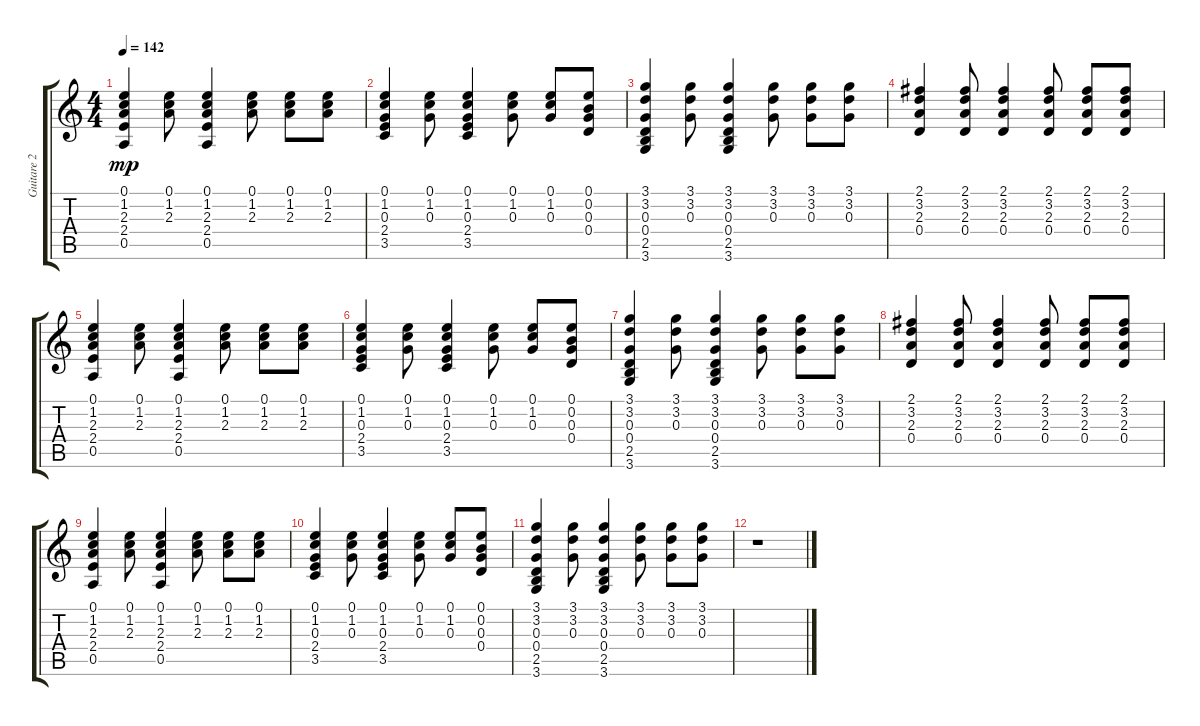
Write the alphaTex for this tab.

\track ("Guitare 2" "Guitare 2") {instrument acousticguitarsteel}
\staff {score tabs}
\tuning (E4 B3 G3 D3 A2 E2) {hide}
\ts (4 4)
\tempo 142
\clef g2
\ks c
(0.1 1.2 2.3 2.4 0.5).4{dy mp} (0.1 1.2 2.3).8 (0.1 1.2 2.3 2.4 0.5).4 (0.1 1.2 2.3).8 (0.1 1.2 2.3).8 (0.1 1.2 2.3).8 |
(0.1 1.2 0.3 2.4 3.5).4 (0.1 1.2 0.3).8 (0.1 1.2 0.3 2.4 3.5).4 (0.1 1.2 0.3).8 (0.1 1.2 0.3).8 (0.1 0.2 0.3 0.4).8 |
(3.1 3.2 0.3 0.4 2.5 3.6).4 (3.1 3.2 0.3).8 (3.1 3.2 0.3 0.4 2.5 3.6).4 (3.1 3.2 0.3).8 (3.1 3.2 0.3).8 (3.1 3.2 0.3).8 |
(2.1 3.2 2.3 0.4).4 (2.1 3.2 2.3 0.4).8 (2.1 3.2 2.3 0.4).4 (2.1 3.2 2.3 0.4).8 (2.1 3.2 2.3 0.4).8 (2.1 3.2 2.3 0.4).8 |
(0.1 1.2 2.3 2.4 0.5).4 (0.1 1.2 2.3).8 (0.1 1.2 2.3 2.4 0.5).4 (0.1 1.2 2.3).8 (0.1 1.2 2.3).8 (0.1 1.2 2.3).8 |
(0.1 1.2 0.3 2.4 3.5).4 (0.1 1.2 0.3).8 (0.1 1.2 0.3 2.4 3.5).4 (0.1 1.2 0.3).8 (0.1 1.2 0.3).8 (0.1 0.2 0.3 0.4).8 |
(3.1 3.2 0.3 0.4 2.5 3.6).4{volume 7} (3.1 3.2 0.3).8 (3.1 3.2 0.3 0.4 2.5 3.6).4 (3.1 3.2 0.3).8 (3.1 3.2 0.3).8 (3.1 3.2 0.3).8 |
(2.1 3.2 2.3 0.4).4 (2.1 3.2 2.3 0.4).8 (2.1 3.2 2.3 0.4).4 (2.1 3.2 2.3 0.4).8 (2.1 3.2 2.3 0.4).8 (2.1 3.2 2.3 0.4).8 |
(0.1 1.2 2.3 2.4 0.5).4{volume 4} (0.1 1.2 2.3).8 (0.1 1.2 2.3 2.4 0.5).4 (0.1 1.2 2.3).8 (0.1 1.2 2.3).8 (0.1 1.2 2.3).8 |
(0.1 1.2 0.3 2.4 3.5).4 (0.1 1.2 0.3).8 (0.1 1.2 0.3 2.4 3.5).4 (0.1 1.2 0.3).8 (0.1 1.2 0.3).8 (0.1 0.2 0.3 0.4).8 |
(3.1 3.2 0.3 0.4 2.5 3.6).4{volume 2} (3.1 3.2 0.3).8 (3.1 3.2 0.3 0.4 2.5 3.6).4 (3.1 3.2 0.3).8 (3.1 3.2 0.3).8 (3.1 3.2 0.3).8 |
r.1
